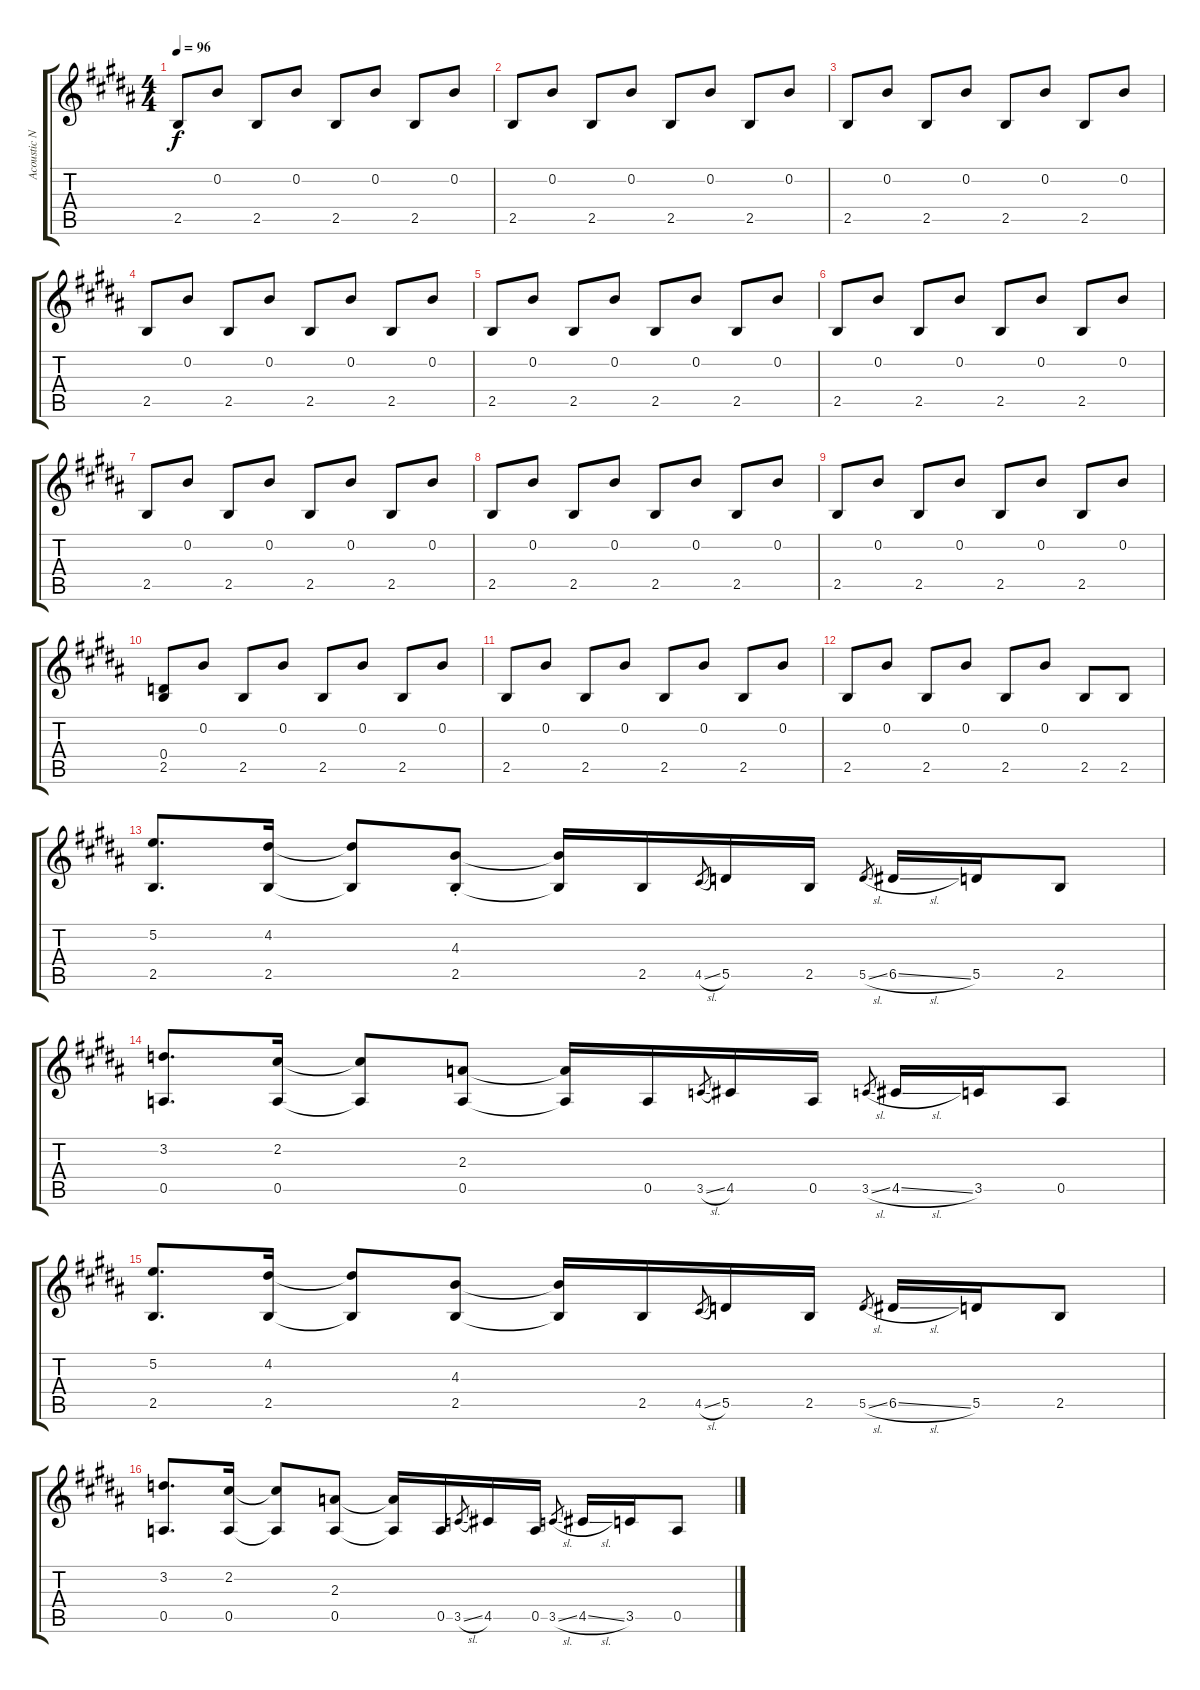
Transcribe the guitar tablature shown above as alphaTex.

\track ("Acoustic Nylon String Guitar" "Acoustic N") {instrument acousticguitarnylon}
\staff {score tabs}
\tuning (E4 B3 G3 D3 A2 E2) {hide}
\ts (4 4)
\tempo 96
\clef g2
\ks b
2.5.8{dy f instrument acousticguitarnylon} 0.2.8 2.5.8 0.2.8 2.5.8 0.2.8 2.5.8 0.2.8 |
\ks g#minor
2.5.8 0.2.8 2.5.8 0.2.8 2.5.8 0.2.8 2.5.8 0.2.8 |
2.5.8 0.2.8 2.5.8 0.2.8 2.5.8 0.2.8 2.5.8 0.2.8 |
\ks b
2.5.8 0.2.8 2.5.8 0.2.8 2.5.8 0.2.8 2.5.8 0.2.8 |
\ks g#minor
2.5.8 0.2.8 2.5.8 0.2.8 2.5.8 0.2.8 2.5.8 0.2.8 |
2.5.8 0.2.8 2.5.8 0.2.8 2.5.8 0.2.8 2.5.8 0.2.8 |
\ks b
2.5.8 0.2.8 2.5.8 0.2.8 2.5.8 0.2.8 2.5.8 0.2.8 |
\ks g#minor
2.5.8 0.2.8 2.5.8 0.2.8 2.5.8 0.2.8 2.5.8 0.2.8 |
2.5.8 0.2.8 2.5.8 0.2.8 2.5.8 0.2.8 2.5.8 0.2.8 |
\ks b
(0.4 2.5).8 0.2.8 2.5.8 0.2.8 2.5.8 0.2.8 2.5.8 0.2.8 |
\ks g#minor
2.5.8 0.2.8 2.5.8 0.2.8 2.5.8 0.2.8 2.5.8 0.2.8 |
2.5.8 0.2.8 2.5.8 0.2.8 2.5.8 0.2.8 2.5.8 2.5.8 |
\ks b
(5.2 2.5).8{d} (4.2 2.5).16 (4.2{t} 2.5{t}).8 (4.3{st} 2.5{st}).8 (4.3{t} 2.5{t}).16 2.5.16 4.5{sl}.8{gr} 5.5.16 2.5.16 5.5{sl}.8{gr} 6.5{sl}.16 5.5.16 2.5.8 |
\ks g#minor
(3.2 0.5).8{d} (2.2 0.5).16 (2.2{t} 0.5{t}).8 (2.3 0.5).8 (2.3{t} 0.5{t}).16 0.5.16 3.5{sl}.8{gr} 4.5.16 0.5.16 3.5{sl}.8{gr} 4.5{sl}.16 3.5.16 0.5.8 |
\ks b
(5.2 2.5).8{d} (4.2 2.5).16 (4.2{t} 2.5{t}).8 (4.3 2.5).8 (4.3{t} 2.5{t}).16 2.5.16 4.5{sl}.8{gr} 5.5.16 2.5.16 5.5{sl}.8{gr} 6.5{sl}.16 5.5.16 2.5.8 |
\ks g#minor
(3.2 0.5).8{d} (2.2 0.5).16 (2.2{t} 0.5{t}).8 (2.3 0.5).8 (2.3{t} 0.5{t}).16 0.5.16 3.5{sl}.8{gr} 4.5.16 0.5.16 3.5{sl}.8{gr} 4.5{sl}.16 3.5.16 0.5.8
